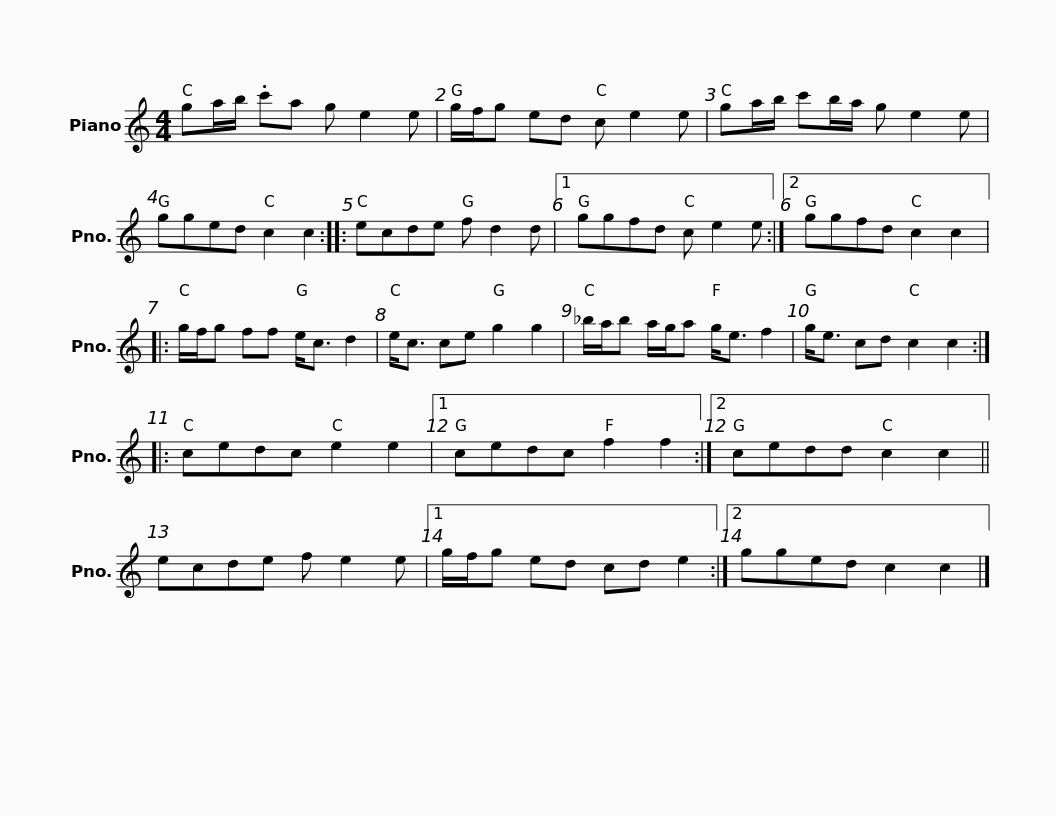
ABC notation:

X:1
L:1/8
M:4/4
I:linebreak $
K:C
V:1 treble
V:1
 ga/b/ .c'a g e2 e | g/f/g ed c e2 e | ga/b/ c'b/a/ g e2 e | gged c2 c2 ::$ ecde f d2 d |1 %5
 ggfd c e2 e :|2 ggfd c2 c2 |:$ g/f/g ff e<c d2 | e<c ce g2 g2 | _b/a/b a/g/a g<e f2 | %10
 g<e cd c2 c2 ::$ cedc e2 e2 |1 cedc f2 f2 :|2 cedd c2 c2 ||$ ecde f e2 e |1 %15
 g/f/g ed cd e2 :|2 gged c2 c2 |] %17
